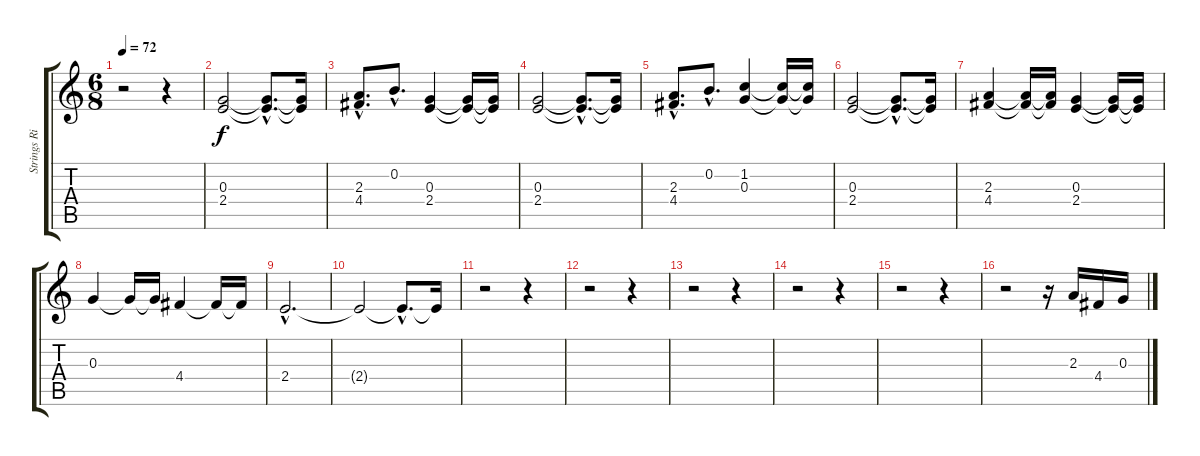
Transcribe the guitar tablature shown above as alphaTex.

\track ("Strings Right" "Strings Ri") {instrument stringensemble2}
\staff {score tabs}
\tuning (E5 B4 G4 D4 A3 E3) {hide}
\ts (6 8)
\tempo 72
\clef g2
\ks c
r.2{dy f} r.4 |
(0.3 2.4).2 (0.3{hac t} 2.4{hac t}).8{d} (0.3{t} 2.4{t}).16 |
(2.3{hac} 4.4{hac}).8{d} 0.2{hac}.8{d} (0.3 2.4).4 (0.3{t} 2.4{t}).16 (0.3{t} 2.4{t}).16 |
(0.3 2.4).2 (0.3{hac t} 2.4{hac t}).8{d} (0.3{t} 2.4{t}).16 |
(2.3{hac} 4.4{hac}).8{d} 0.2{hac}.8{d} (1.2 0.3).4 (1.2{t} 0.3{t}).16 (1.2{t} 0.3{t}).16 |
(0.3 2.4).2 (0.3{hac t} 2.4{hac t}).8{d} (0.3{t} 2.4{t}).16 |
(2.3 4.4).4 (2.3{t} 4.4{t}).16 (2.3{t} 4.4{t}).16 (0.3 2.4).4 (0.3{t} 2.4{t}).16 (0.3{t} 2.4{t}).16 |
0.3.4 0.3{t}.16 0.3{t}.16 4.4.4 4.4{t}.16 4.4{t}.16 |
2.4{hac}.2{d} |
2.4{t}.2 2.4{hac t}.8{d} 2.4{t}.16 |
r.2 r.4 |
r.2 r.4 |
r.2 r.4 |
r.2 r.4 |
r.2 r.4 |
r.2 r.16 2.3.16 4.4.16 0.3.16
